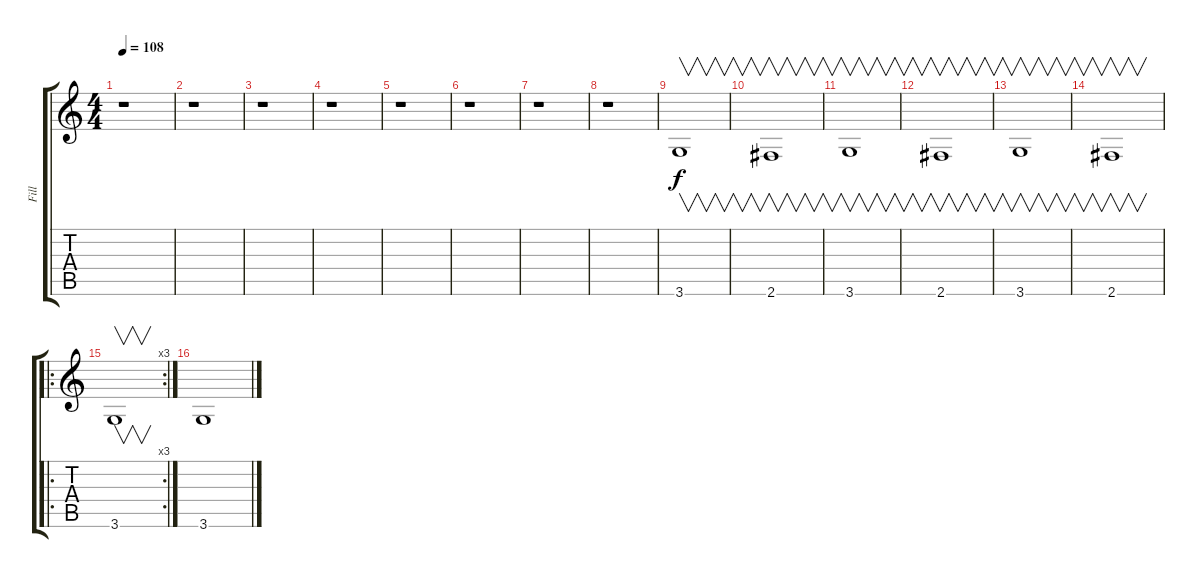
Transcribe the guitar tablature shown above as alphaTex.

\track ("Fill" "Fill") {instrument distortionguitar}
\staff {score tabs}
\tuning (E4 B3 G3 D3 A2 E2) {hide}
\ts (4 4)
\tempo 108
\clef g2
\ks c
r.1{dy f instrument distortionguitar} |
r.1 |
r.1 |
r.1 |
r.1 |
r.1 |
r.1 |
r.1 |
3.6.1{v} |
2.6.1{v} |
3.6.1{v} |
2.6.1{v} |
3.6.1{v} |
2.6.1{v} |
\ro
\rc 3
3.6.1{v} |
3.6.1
